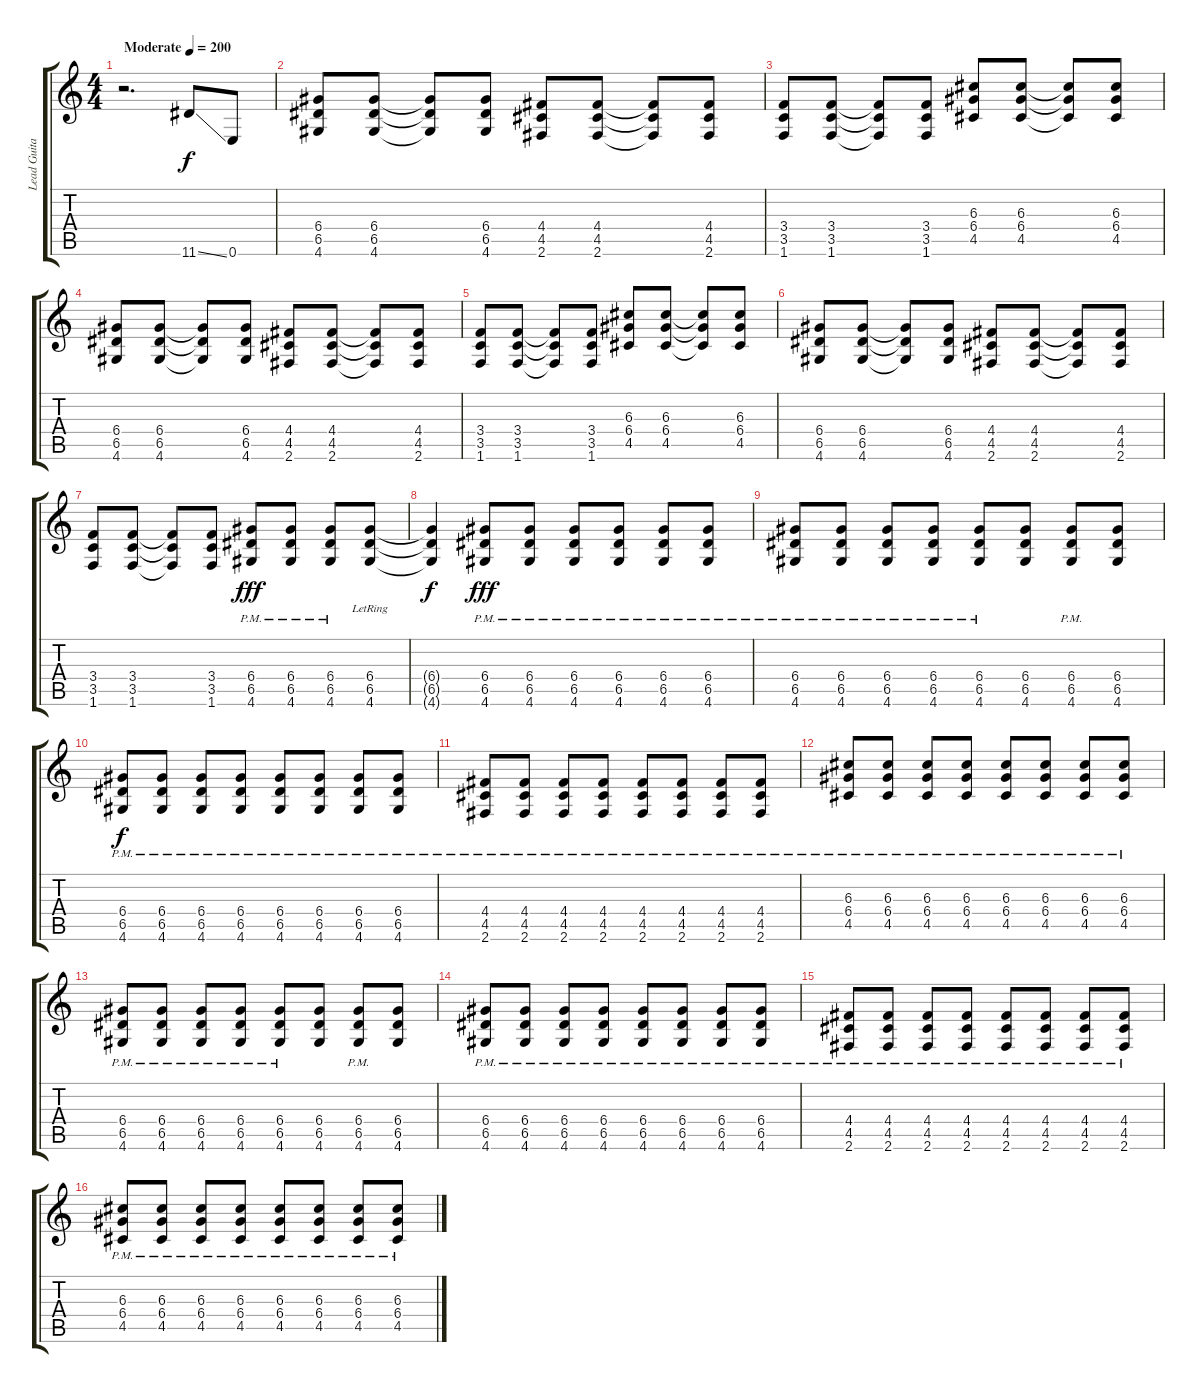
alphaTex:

\track ("Lead Guitar" "Lead Guita") {instrument distortionguitar}
\staff {score tabs}
\tuning (E4 B3 G3 D3 A2 E2) {hide}
\ts (4 4)
\tempo (200 "Moderate")
\clef g2
\ks c
r.2{d dy f instrument distortionguitar} 11.6{ss}.8 0.6.8 |
(6.4 6.5 4.6).8 (6.4 6.5 4.6).8 (6.4{t} 6.5{t} 4.6{t}).8 (6.4 6.5 4.6).8 (4.4 4.5 2.6).8 (4.4 4.5 2.6).8 (4.4{t} 4.5{t} 2.6{t}).8 (4.4 4.5 2.6).8 |
(3.4 3.5 1.6).8 (3.4 3.5 1.6).8 (3.4{t} 3.5{t} 1.6{t}).8 (3.4 3.5 1.6).8 (6.3 6.4 4.5).8 (6.3 6.4 4.5).8 (6.3{t} 6.4{t} 4.5{t}).8 (6.3 6.4 4.5).8 |
(6.4 6.5 4.6).8 (6.4 6.5 4.6).8 (6.4{t} 6.5{t} 4.6{t}).8 (6.4 6.5 4.6).8 (4.4 4.5 2.6).8 (4.4 4.5 2.6).8 (4.4{t} 4.5{t} 2.6{t}).8 (4.4 4.5 2.6).8 |
(3.4 3.5 1.6).8 (3.4 3.5 1.6).8 (3.4{t} 3.5{t} 1.6{t}).8 (3.4 3.5 1.6).8 (6.3 6.4 4.5).8 (6.3 6.4 4.5).8 (6.3{t} 6.4{t} 4.5{t}).8 (6.3 6.4 4.5).8 |
(6.4 6.5 4.6).8 (6.4 6.5 4.6).8 (6.4{t} 6.5{t} 4.6{t}).8 (6.4 6.5 4.6).8 (4.4 4.5 2.6).8 (4.4 4.5 2.6).8 (4.4{t} 4.5{t} 2.6{t}).8 (4.4 4.5 2.6).8 |
(3.4 3.5 1.6).8 (3.4 3.5 1.6).8 (3.4{t} 3.5{t} 1.6{t}).8 (3.4 3.5 1.6).8 (6.4{pm} 6.5{pm} 4.6{pm}).8{dy fff} (6.4{pm} 6.5{pm} 4.6{pm}).8 (6.4{pm} 6.5{pm} 4.6{pm}).8 (6.4{lr} 6.5{lr} 4.6{lr}).8 |
(6.4{t} 6.5{t} 4.6{t}).4{dy f} (6.4{pm} 6.5{pm} 4.6{pm}).8{dy fff} (6.4{pm} 6.5{pm} 4.6{pm}).8 (6.4{pm} 6.5{pm} 4.6{pm}).8 (6.4{pm} 6.5{pm} 4.6{pm}).8 (6.4{pm} 6.5{pm} 4.6{pm}).8 (6.4{pm} 6.5{pm} 4.6{pm}).8 |
(6.4{pm} 6.5{pm} 4.6{pm}).8 (6.4{pm} 6.5{pm} 4.6{pm}).8 (6.4{pm} 6.5{pm} 4.6{pm}).8 (6.4{pm} 6.5{pm} 4.6{pm}).8 (6.4{pm} 6.5{pm} 4.6{pm}).8 (6.4 6.5 4.6).8 (6.4{pm} 6.5{pm} 4.6{pm}).8 (6.4 6.5 4.6).8 |
(6.4{pm} 6.5{pm} 4.6{pm}).8{dy f} (6.4{pm} 6.5{pm} 4.6{pm}).8 (6.4{pm} 6.5{pm} 4.6{pm}).8 (6.4{pm} 6.5{pm} 4.6{pm}).8 (6.4{pm} 6.5{pm} 4.6{pm}).8 (6.4{pm} 6.5{pm} 4.6{pm}).8 (6.4{pm} 6.5{pm} 4.6{pm}).8 (6.4{pm} 6.5{pm} 4.6{pm}).8 |
(4.4{pm} 4.5{pm} 2.6{pm}).8 (4.4{pm} 4.5{pm} 2.6{pm}).8 (4.4{pm} 4.5{pm} 2.6{pm}).8 (4.4{pm} 4.5{pm} 2.6{pm}).8 (4.4{pm} 4.5{pm} 2.6{pm}).8 (4.4{pm} 4.5{pm} 2.6{pm}).8 (4.4{pm} 4.5{pm} 2.6{pm}).8 (4.4{pm} 4.5{pm} 2.6{pm}).8 |
(6.3{pm} 6.4{pm} 4.5{pm}).8 (6.3{pm} 6.4{pm} 4.5{pm}).8 (6.3{pm} 6.4{pm} 4.5{pm}).8 (6.3{pm} 6.4{pm} 4.5{pm}).8 (6.3{pm} 6.4{pm} 4.5{pm}).8 (6.3{pm} 6.4{pm} 4.5{pm}).8 (6.3{pm} 6.4{pm} 4.5{pm}).8 (6.3{pm} 6.4{pm} 4.5{pm}).8 |
(6.4{pm} 6.5{pm} 4.6{pm}).8 (6.4{pm} 6.5{pm} 4.6{pm}).8 (6.4{pm} 6.5{pm} 4.6{pm}).8 (6.4{pm} 6.5{pm} 4.6{pm}).8 (6.4{pm} 6.5{pm} 4.6{pm}).8 (6.4 6.5 4.6).8 (6.4{pm} 6.5{pm} 4.6{pm}).8 (6.4 6.5 4.6).8 |
(6.4{pm} 6.5{pm} 4.6{pm}).8 (6.4{pm} 6.5{pm} 4.6{pm}).8 (6.4{pm} 6.5{pm} 4.6{pm}).8 (6.4{pm} 6.5{pm} 4.6{pm}).8 (6.4{pm} 6.5{pm} 4.6{pm}).8 (6.4{pm} 6.5{pm} 4.6{pm}).8 (6.4{pm} 6.5{pm} 4.6{pm}).8 (6.4{pm} 6.5{pm} 4.6{pm}).8 |
(4.4{pm} 4.5{pm} 2.6{pm}).8 (4.4{pm} 4.5{pm} 2.6{pm}).8 (4.4{pm} 4.5{pm} 2.6{pm}).8 (4.4{pm} 4.5{pm} 2.6{pm}).8 (4.4{pm} 4.5{pm} 2.6{pm}).8 (4.4{pm} 4.5{pm} 2.6{pm}).8 (4.4{pm} 4.5{pm} 2.6{pm}).8 (4.4{pm} 4.5{pm} 2.6{pm}).8 |
(6.3{pm} 6.4{pm} 4.5{pm}).8 (6.3{pm} 6.4{pm} 4.5{pm}).8 (6.3{pm} 6.4{pm} 4.5{pm}).8 (6.3{pm} 6.4{pm} 4.5{pm}).8 (6.3{pm} 6.4{pm} 4.5{pm}).8 (6.3{pm} 6.4{pm} 4.5{pm}).8 (6.3{pm} 6.4{pm} 4.5{pm}).8 (6.3{pm} 6.4{pm} 4.5{pm}).8
